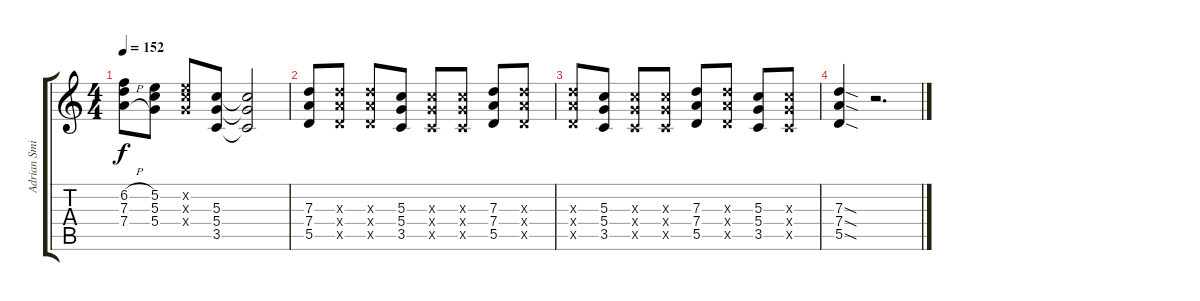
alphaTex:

\track ("Adrian Smith" "Adrian Smi") {instrument distortionguitar}
\staff {score tabs}
\tuning (E4 B3 G3 D3 A2 E2) {hide}
\ts (4 4)
\tempo 152
\clef g2
\ks c
(6.2{h} 7.3{h} 7.4{h}).8{dy f} (5.2 5.3 5.4).8 (5.2{x} 5.3{x} 5.4{x}).8 (5.3 5.4 3.5).8 (5.3{t} 5.4{t} 3.5{t}).2 |
(7.3 7.4 5.5).8 (7.3{x} 7.4{x} 5.5{x}).8 (7.3{x} 7.4{x} 5.5{x}).8 (5.3 5.4 3.5).8 (5.3{x} 5.4{x} 3.5{x}).8 (5.3{x} 5.4{x} 3.5{x}).8 (7.3 7.4 5.5).8 (7.3{x} 7.4{x} 5.5{x}).8 |
(7.3{x} 7.4{x} 5.5{x}).8 (5.3 5.4 3.5).8 (5.3{x} 5.4{x} 3.5{x}).8 (5.3{x} 5.4{x} 3.5{x}).8 (7.3 7.4 5.5).8 (7.3{x} 7.4{x} 5.5{x}).8 (5.3 5.4 3.5).8 (5.3{x} 5.4{x} 3.5{x}).8 |
(7.3{sod} 7.4{sod} 5.5{sod}).4 r.2{d}
